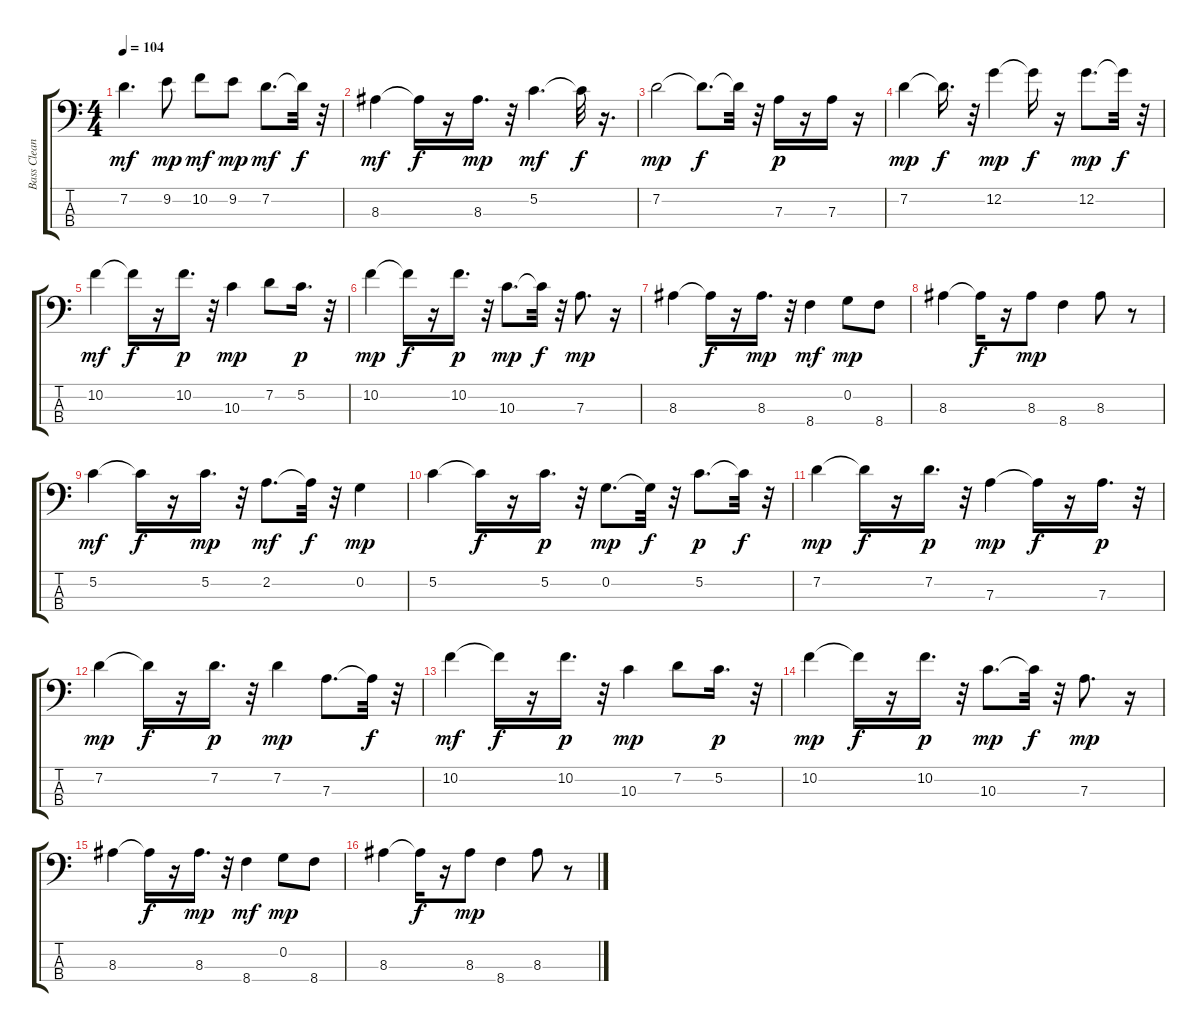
\track ("Bass Clean" "Bass Clean") {instrument acousticbass}
\staff {score tabs}
\tuning (C-1 G2 D2 A1) {hide}
\ts (4 4)
\tempo 104
\clef f4
\ks c
7.2.4{d dy mf} 9.2.8{dy mp} 10.2.8{dy mf} 9.2.8{dy mp} 7.2.8{d dy mf} 7.2{t}.32{dy f} r.32 |
8.3.4{dy mf} 8.3{t}.16{dy f} r.16 8.3.16{d dy mp} r.32 5.2.4{d dy mf} 5.2{t}.32{dy f} r.16{d} |
7.2.2{dy mp} 7.2{t}.8{d dy f} 7.2{t}.32 r.32 7.3.16{dy p} r.16 7.3.16 r.16 |
7.2.4{dy mp} 7.2{t}.16{d dy f} r.32 12.2.4{dy mp} 12.2{t}.16{dy f} r.16 12.2.8{d dy mp} 12.2{t}.32{dy f} r.32 |
10.2.4{dy mf} 10.2{t}.16{dy f} r.16 10.2.16{d dy p} r.32 10.3.4{dy mp} 7.2.8 5.2.16{d dy p} r.32 |
10.2.4{dy mp} 10.2{t}.16{dy f} r.16 10.2.16{d dy p} r.32 10.3.8{d dy mp} 10.3{t}.32{dy f} r.32 7.3.8{d dy mp} r.16 |
8.3.4 8.3{t}.16{dy f} r.16 8.3.16{d dy mp} r.32 8.4.4{dy mf} 0.2.8{dy mp} 8.4.8 |
8.3.4 8.3{t}.16{dy f} r.16 8.3.8{dy mp} 8.4.4 8.3.8 r.8 |
5.2.4{dy mf} 5.2{t}.16{dy f} r.16 5.2.16{d dy mp} r.32 2.2.8{d dy mf} 2.2{t}.32{dy f} r.32 0.2.4{dy mp} |
5.2.4 5.2{t}.16{dy f} r.16 5.2.16{d dy p} r.32 0.2.8{d dy mp} 0.2{t}.32{dy f} r.32 5.2.8{d dy p} 5.2{t}.32{dy f} r.32 |
7.2.4{dy mp} 7.2{t}.16{dy f} r.16 7.2.16{d dy p} r.32 7.3.4{dy mp} 7.3{t}.16{dy f} r.16 7.3.16{d dy p} r.32 |
7.2.4{dy mp} 7.2{t}.16{dy f} r.16 7.2.16{d dy p} r.32 7.2.4{dy mp} 7.3.8{d} 7.3{t}.32{dy f} r.32 |
10.2.4{dy mf} 10.2{t}.16{dy f} r.16 10.2.16{d dy p} r.32 10.3.4{dy mp} 7.2.8 5.2.16{d dy p} r.32 |
10.2.4{dy mp} 10.2{t}.16{dy f} r.16 10.2.16{d dy p} r.32 10.3.8{d dy mp} 10.3{t}.32{dy f} r.32 7.3.8{d dy mp} r.16 |
8.3.4 8.3{t}.16{dy f} r.16 8.3.16{d dy mp} r.32 8.4.4{dy mf} 0.2.8{dy mp} 8.4.8 |
8.3.4 8.3{t}.16{dy f} r.16 8.3.8{dy mp} 8.4.4 8.3.8 r.8
